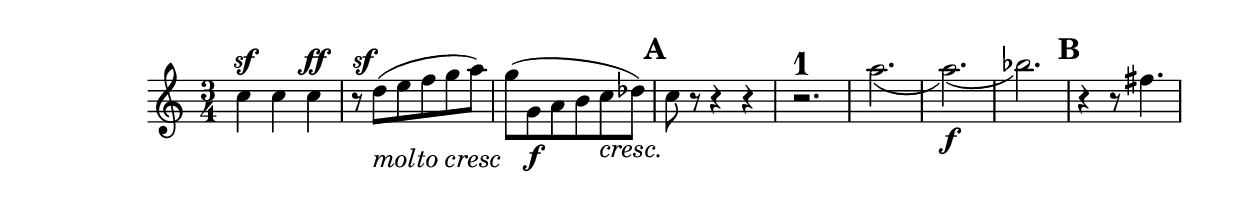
\version "2.12.3"
padText = #(define-music-function (parser location padding) (number?)
	  #{\once \override TextScript #'padding = #$padding #})

\relative c'' {
    \new Staff { 
    \time 3/4 
    \override DynamicLineSpanner #'staff-padding = #0
    \override DynamicLineSpanner #'padding = #0
    \override DynamicLineSpanner #'Y-extent = #'(-1.5 . 1.5)
    \override DynamicLineSpanner #'Y-offset = #0
    \override TextScript #'slur-padding = #0
%    \set avoid-slur #'inside
    c4^\sf c 
%    \once\override DynamicLineSpanner #'staff-padding = #0
    c^\ff
    r8^\markup { \dynamic sf }
       \padText #2.5 d_\markup {\italic\larger "molto cresc"}
%	\override DynamicLineSpanner #'padding = #0
	 (e f g a)
%        \override Score.RehearsalMark #'direction = #DOWN
	g (g,\f a b\cresc c des) 
	\override Score.RehearsalMark #'padding = #2 \mark \default				%A
	c\! r r4 r4
	r2.^\markup {\bold\large\number 1}
	 \slurDown a' (a\f) 
%	\once \override Score.RehearsalMark #'padding = #5.0
	 ( bes2.)  \mark \default				%D
	r4 r8 fis4.


}
}
